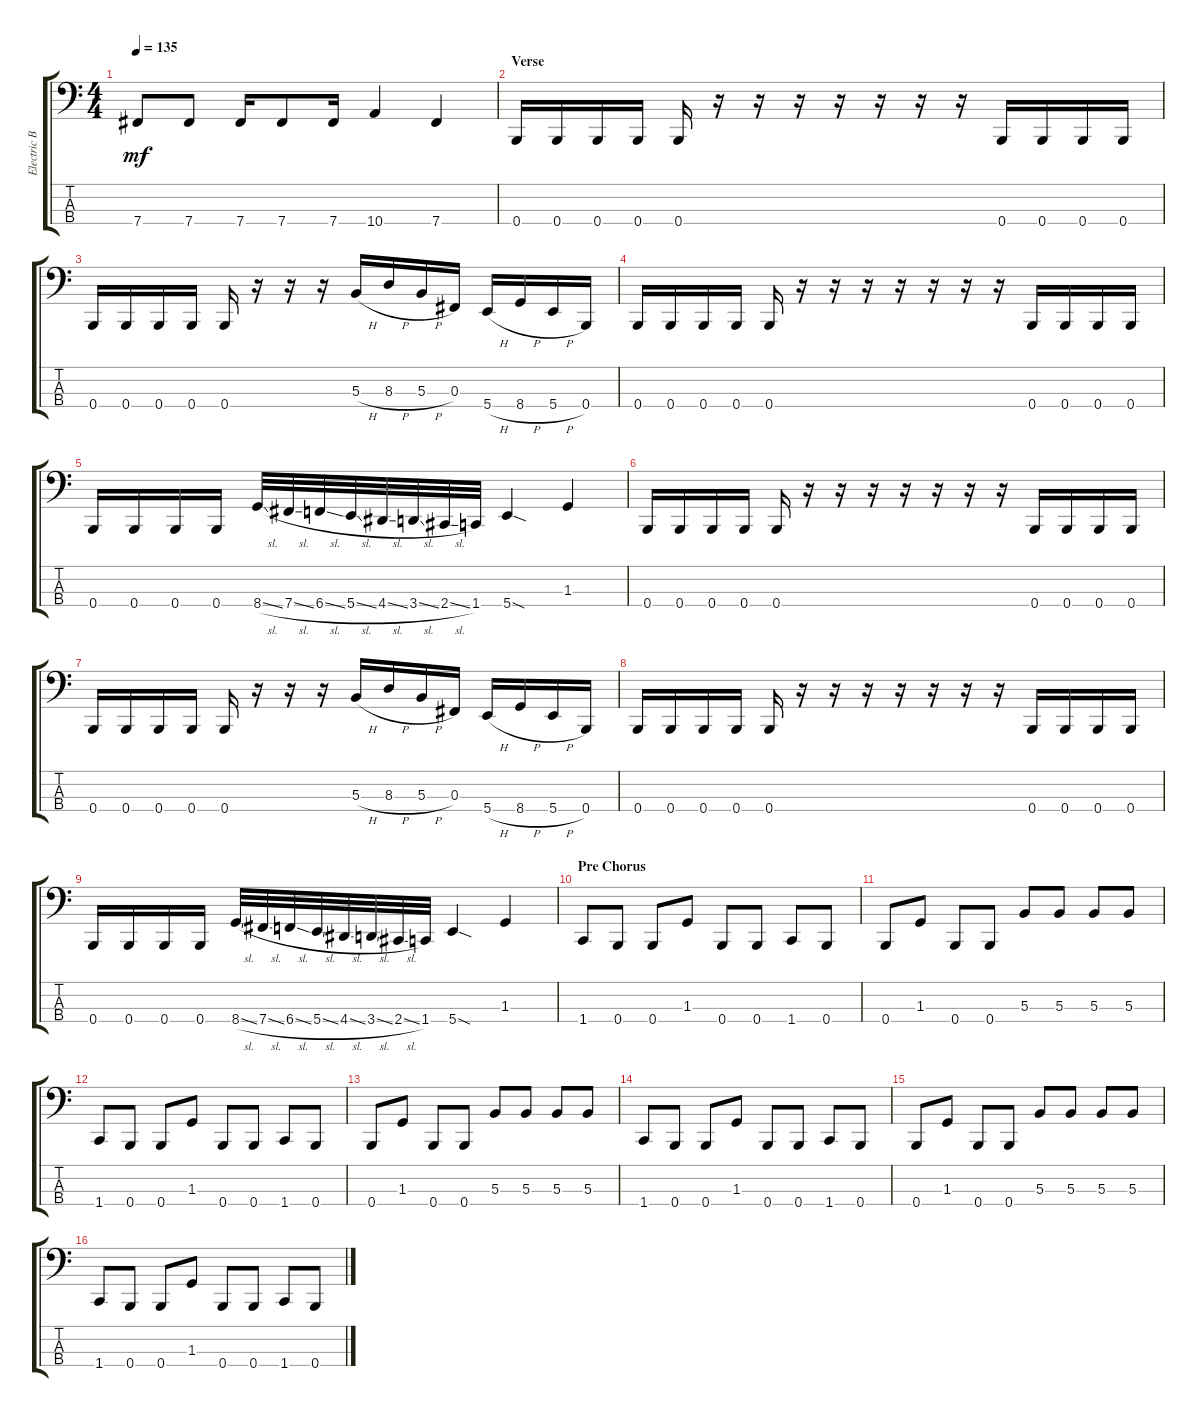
\track ("Electric Bass" "Electric B") {instrument electricbassfinger}
\staff {score tabs}
\tuning (E2 B1 Gb1 B0) {hide}
\ts (4 4)
\tempo 135
\clef f4
\ks c
7.4.8{dy mf} 7.4.8 7.4.16 7.4.8 7.4.16 10.4.4 7.4.4 |
\section ("" "Verse")
0.4.16 0.4.16 0.4.16 0.4.16 0.4.16 r.16 r.16 r.16 r.16 r.16 r.16 r.16 0.4.16 0.4.16 0.4.16 0.4.16 |
0.4.16 0.4.16 0.4.16 0.4.16 0.4.16 r.16 r.16 r.16 5.3{h}.16 8.3{h}.16 5.3{h}.16 0.3.16 5.4{h}.16 8.4{h}.16 5.4{h}.16 0.4.16 |
0.4.16 0.4.16 0.4.16 0.4.16 0.4.16 r.16 r.16 r.16 r.16 r.16 r.16 r.16 0.4.16 0.4.16 0.4.16 0.4.16 |
0.4.16 0.4.16 0.4.16 0.4.16 8.4{sl}.32 7.4{sl}.32 6.4{sl}.32 5.4{sl}.32 4.4{sl}.32 3.4{sl}.32 2.4{sl}.32 1.4.32 5.4{sod}.4 1.3.4 |
0.4.16 0.4.16 0.4.16 0.4.16 0.4.16 r.16 r.16 r.16 r.16 r.16 r.16 r.16 0.4.16 0.4.16 0.4.16 0.4.16 |
0.4.16 0.4.16 0.4.16 0.4.16 0.4.16 r.16 r.16 r.16 5.3{h}.16 8.3{h}.16 5.3{h}.16 0.3.16 5.4{h}.16 8.4{h}.16 5.4{h}.16 0.4.16 |
0.4.16 0.4.16 0.4.16 0.4.16 0.4.16 r.16 r.16 r.16 r.16 r.16 r.16 r.16 0.4.16 0.4.16 0.4.16 0.4.16 |
0.4.16 0.4.16 0.4.16 0.4.16 8.4{sl}.32 7.4{sl}.32 6.4{sl}.32 5.4{sl}.32 4.4{sl}.32 3.4{sl}.32 2.4{sl}.32 1.4.32 5.4{sod}.4 1.3.4 |
\section ("" "Pre Chorus")
1.4.8 0.4.8 0.4.8 1.3.8 0.4.8 0.4.8 1.4.8 0.4.8 |
0.4.8 1.3.8 0.4.8 0.4.8 5.3.8 5.3.8 5.3.8 5.3.8 |
1.4.8 0.4.8 0.4.8 1.3.8 0.4.8 0.4.8 1.4.8 0.4.8 |
0.4.8 1.3.8 0.4.8 0.4.8 5.3.8 5.3.8 5.3.8 5.3.8 |
1.4.8 0.4.8 0.4.8 1.3.8 0.4.8 0.4.8 1.4.8 0.4.8 |
0.4.8 1.3.8 0.4.8 0.4.8 5.3.8 5.3.8 5.3.8 5.3.8 |
1.4.8 0.4.8 0.4.8 1.3.8 0.4.8 0.4.8 1.4.8 0.4.8
